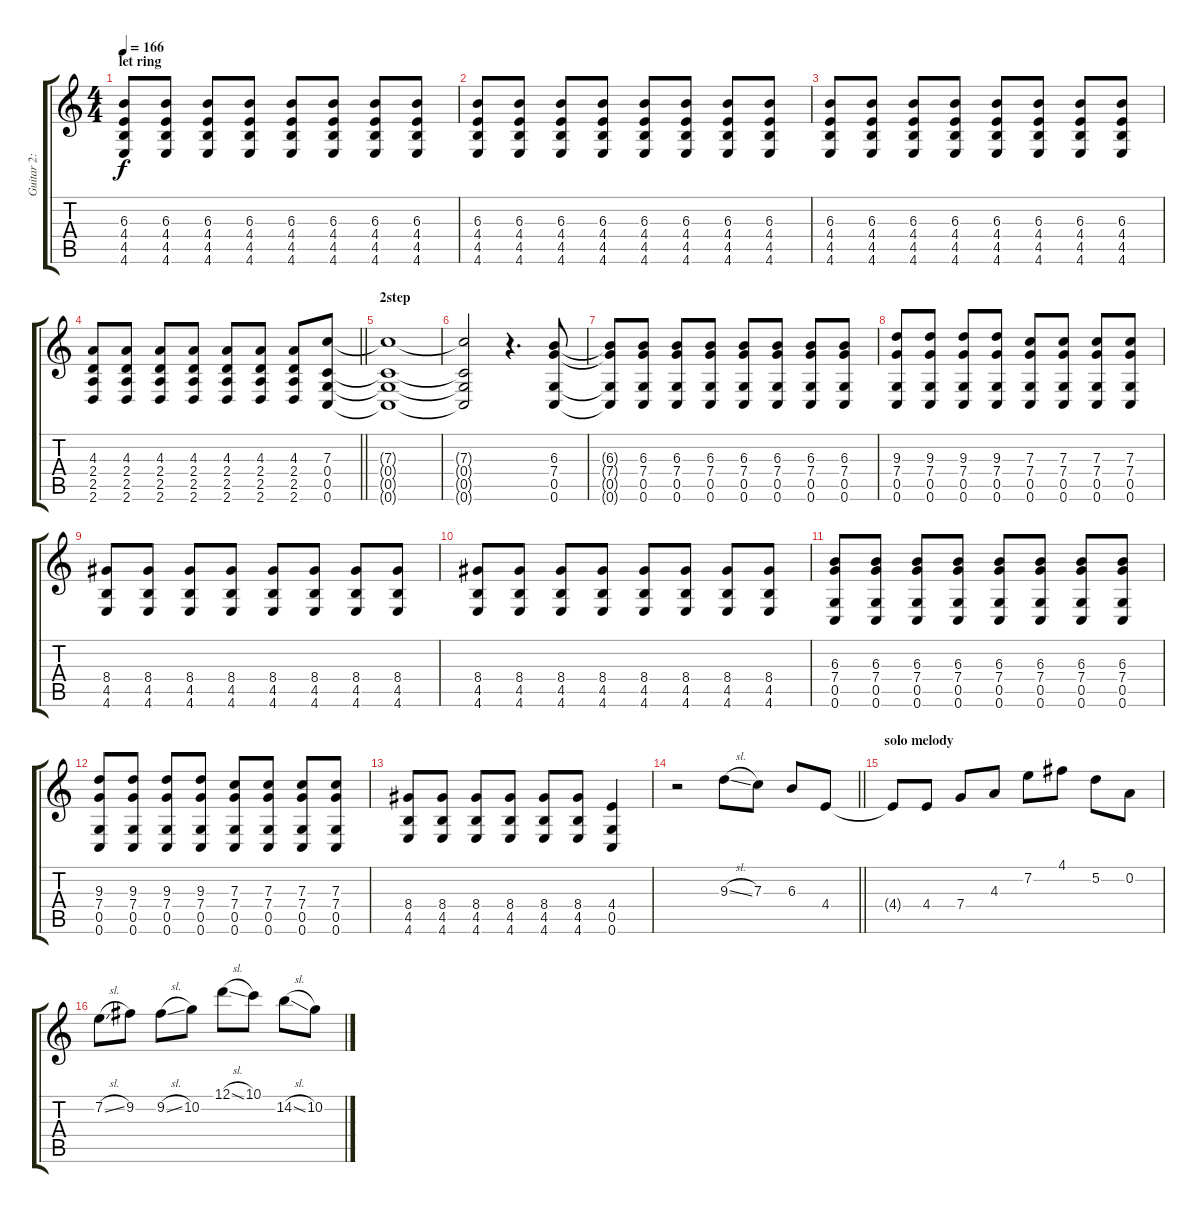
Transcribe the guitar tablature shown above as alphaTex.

\track ("Guitar 2: Damon" "Guitar 2: ") {instrument distortionguitar}
\staff {score tabs}
\tuning (D4 A3 F3 C3 G2 C2) {hide}
\ts (4 4)
\section ("" "let ring")
\tempo 166
\clef g2
\ks c
(6.3{t} 4.4{t} 4.5{t} 4.6{t}).8{dy f} (6.3 4.4 4.5 4.6).8 (6.3 4.4 4.5 4.6).8 (6.3 4.4 4.5 4.6).8 (6.3 4.4 4.5 4.6).8 (6.3 4.4 4.5 4.6).8 (6.3 4.4 4.5 4.6).8 (6.3 4.4 4.5 4.6).8 |
(6.3 4.4 4.5 4.6).8 (6.3 4.4 4.5 4.6).8 (6.3 4.4 4.5 4.6).8 (6.3 4.4 4.5 4.6).8 (6.3 4.4 4.5 4.6).8 (6.3 4.4 4.5 4.6).8 (6.3 4.4 4.5 4.6).8 (6.3 4.4 4.5 4.6).8 |
(6.3 4.4 4.5 4.6).8 (6.3 4.4 4.5 4.6).8 (6.3 4.4 4.5 4.6).8 (6.3 4.4 4.5 4.6).8 (6.3 4.4 4.5 4.6).8 (6.3 4.4 4.5 4.6).8 (6.3 4.4 4.5 4.6).8 (6.3 4.4 4.5 4.6).8 |
\barLineRight lightlight
(4.3 2.4 2.5 2.6).8 (4.3 2.4 2.5 2.6).8 (4.3 2.4 2.5 2.6).8 (4.3 2.4 2.5 2.6).8 (4.3 2.4 2.5 2.6).8 (4.3 2.4 2.5 2.6).8 (4.3 2.4 2.5 2.6).8 (7.3 0.4 0.5 0.6).8 |
\section ("" "2step")
(7.3{t} 0.4{t} 0.5{t} 0.6{t}).1 |
(7.3{t} 0.4{t} 0.5{t} 0.6{t}).2 r.4{d} (6.3 7.4 0.5 0.6).8 |
(6.3{t} 7.4{t} 0.5{t} 0.6{t}).8 (6.3 7.4 0.5 0.6).8 (6.3 7.4 0.5 0.6).8 (6.3 7.4 0.5 0.6).8 (6.3 7.4 0.5 0.6).8 (6.3 7.4 0.5 0.6).8 (6.3 7.4 0.5 0.6).8 (6.3 7.4 0.5 0.6).8 |
(9.3 7.4 0.5 0.6).8 (9.3 7.4 0.5 0.6).8 (9.3 7.4 0.5 0.6).8 (9.3 7.4 0.5 0.6).8 (7.3 7.4 0.5 0.6).8 (7.3 7.4 0.5 0.6).8 (7.3 7.4 0.5 0.6).8 (7.3 7.4 0.5 0.6).8 |
(8.4 4.5 4.6).8 (8.4 4.5 4.6).8 (8.4 4.5 4.6).8 (8.4 4.5 4.6).8 (8.4 4.5 4.6).8 (8.4 4.5 4.6).8 (8.4 4.5 4.6).8 (8.4 4.5 4.6).8 |
(8.4 4.5 4.6).8 (8.4 4.5 4.6).8 (8.4 4.5 4.6).8 (8.4 4.5 4.6).8 (8.4 4.5 4.6).8 (8.4 4.5 4.6).8 (8.4 4.5 4.6).8 (8.4 4.5 4.6).8 |
(6.3 7.4 0.5 0.6).8 (6.3 7.4 0.5 0.6).8 (6.3 7.4 0.5 0.6).8 (6.3 7.4 0.5 0.6).8 (6.3 7.4 0.5 0.6).8 (6.3 7.4 0.5 0.6).8 (6.3 7.4 0.5 0.6).8 (6.3 7.4 0.5 0.6).8 |
(9.3 7.4 0.5 0.6).8 (9.3 7.4 0.5 0.6).8 (9.3 7.4 0.5 0.6).8 (9.3 7.4 0.5 0.6).8 (7.3 7.4 0.5 0.6).8 (7.3 7.4 0.5 0.6).8 (7.3 7.4 0.5 0.6).8 (7.3 7.4 0.5 0.6).8 |
(8.4 4.5 4.6).8 (8.4 4.5 4.6).8 (8.4 4.5 4.6).8 (8.4 4.5 4.6).8 (8.4 4.5 4.6).8 (8.4 4.5 4.6).8 (4.4 0.5 0.6).4 |
\barLineRight lightlight
r.2 9.3{sl}.8 7.3.8 6.3.8 4.4.8 |
\section ("" "solo melody")
4.4{t}.8 4.4.8 7.4.8 4.3.8 7.2.8 4.1.8 5.2.8 0.2.8 |
7.2{sl}.8 9.2.8 9.2{sl}.8 10.2.8 12.1{sl}.8 10.1.8 14.2{sl}.8 10.2.8
